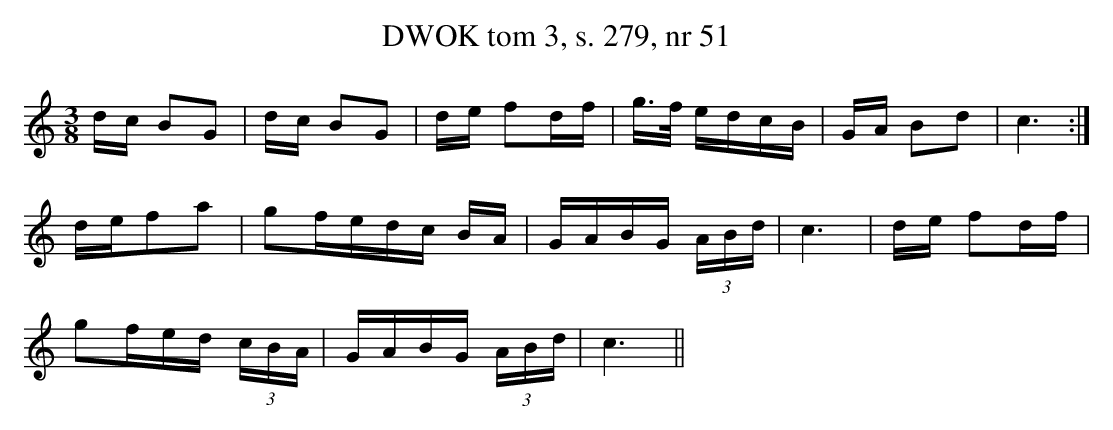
X:1
T: DWOK tom 3, s. 279, nr 51
L: 1/16
M: 3/8
K: C
dc B2G2 | dc B2G2 | de f2df | g3/f/ edcB | GA B2d2 | c6 :|
def2a2 | g2fedc BA | GABG (3ABd | c6 | de f2df |
g2fed (3cBA | GABG (3ABd | c6 ||
